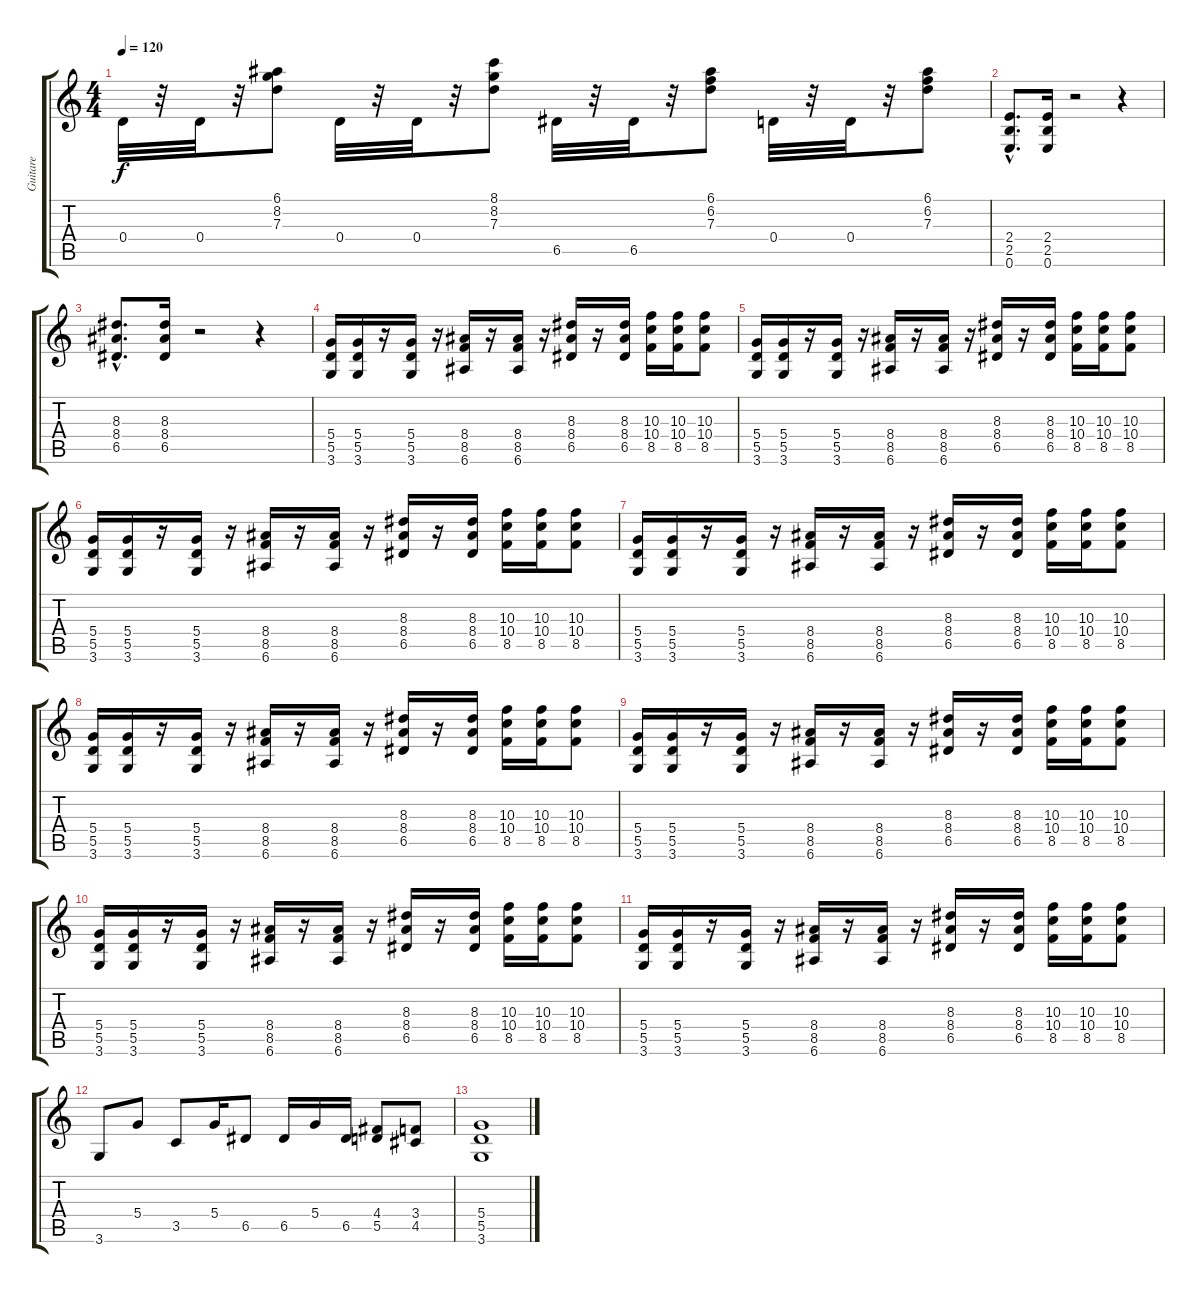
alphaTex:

\track ("Guitare" "Guitare") {instrument overdrivenguitar}
\staff {score tabs}
\tuning (E4 B3 G3 D3 A2 E2) {hide}
\ts (4 4)
\tempo 120
\clef g2
\ks c
0.4.32{dy f} r.32 0.4.32 r.32 (6.1 8.2 7.3).8 0.4.32 r.32 0.4.32 r.32 (8.1 8.2 7.3).8 6.5.32 r.32 6.5.32 r.32 (6.1 6.2 7.3).8 0.4.32 r.32 0.4.32 r.32 (6.1 6.2 7.3).8 |
(2.4{hac} 2.5{hac} 0.6{hac}).8{d} (2.4 2.5 0.6).16 r.2 r.4 |
(8.3{hac} 8.4{hac} 6.5{hac}).8{d} (8.3 8.4 6.5).16 r.2 r.4 |
(5.4 5.5 3.6).16 (5.4 5.5 3.6).16 r.16 (5.4 5.5 3.6).16 r.16 (8.4 8.5 6.6).16 r.16 (8.4 8.5 6.6).16 r.16 (8.3 8.4 6.5).16 r.16 (8.3 8.4 6.5).16 (10.3 10.4 8.5).16 (10.3 10.4 8.5).16 (10.3 10.4 8.5).8 |
(5.4 5.5 3.6).16 (5.4 5.5 3.6).16 r.16 (5.4 5.5 3.6).16 r.16 (8.4 8.5 6.6).16 r.16 (8.4 8.5 6.6).16 r.16 (8.3 8.4 6.5).16 r.16 (8.3 8.4 6.5).16 (10.3 10.4 8.5).16 (10.3 10.4 8.5).16 (10.3 10.4 8.5).8 |
(5.4 5.5 3.6).16 (5.4 5.5 3.6).16 r.16 (5.4 5.5 3.6).16 r.16 (8.4 8.5 6.6).16 r.16 (8.4 8.5 6.6).16 r.16 (8.3 8.4 6.5).16 r.16 (8.3 8.4 6.5).16 (10.3 10.4 8.5).16 (10.3 10.4 8.5).16 (10.3 10.4 8.5).8 |
(5.4 5.5 3.6).16 (5.4 5.5 3.6).16 r.16 (5.4 5.5 3.6).16 r.16 (8.4 8.5 6.6).16 r.16 (8.4 8.5 6.6).16 r.16 (8.3 8.4 6.5).16 r.16 (8.3 8.4 6.5).16 (10.3 10.4 8.5).16 (10.3 10.4 8.5).16 (10.3 10.4 8.5).8 |
(5.4 5.5 3.6).16 (5.4 5.5 3.6).16 r.16 (5.4 5.5 3.6).16 r.16 (8.4 8.5 6.6).16 r.16 (8.4 8.5 6.6).16 r.16 (8.3 8.4 6.5).16 r.16 (8.3 8.4 6.5).16 (10.3 10.4 8.5).16 (10.3 10.4 8.5).16 (10.3 10.4 8.5).8 |
(5.4 5.5 3.6).16 (5.4 5.5 3.6).16 r.16 (5.4 5.5 3.6).16 r.16 (8.4 8.5 6.6).16 r.16 (8.4 8.5 6.6).16 r.16 (8.3 8.4 6.5).16 r.16 (8.3 8.4 6.5).16 (10.3 10.4 8.5).16 (10.3 10.4 8.5).16 (10.3 10.4 8.5).8 |
(5.4 5.5 3.6).16 (5.4 5.5 3.6).16 r.16 (5.4 5.5 3.6).16 r.16 (8.4 8.5 6.6).16 r.16 (8.4 8.5 6.6).16 r.16 (8.3 8.4 6.5).16 r.16 (8.3 8.4 6.5).16 (10.3 10.4 8.5).16 (10.3 10.4 8.5).16 (10.3 10.4 8.5).8 |
(5.4 5.5 3.6).16 (5.4 5.5 3.6).16 r.16 (5.4 5.5 3.6).16 r.16 (8.4 8.5 6.6).16 r.16 (8.4 8.5 6.6).16 r.16 (8.3 8.4 6.5).16 r.16 (8.3 8.4 6.5).16 (10.3 10.4 8.5).16 (10.3 10.4 8.5).16 (10.3 10.4 8.5).8 |
3.6.8 5.4.8 3.5.8 5.4.16 6.5.8 6.5.16 5.4.16 6.5.16 (4.4 5.5).8 (3.4 4.5).8 |
(5.4 5.5 3.6).1
